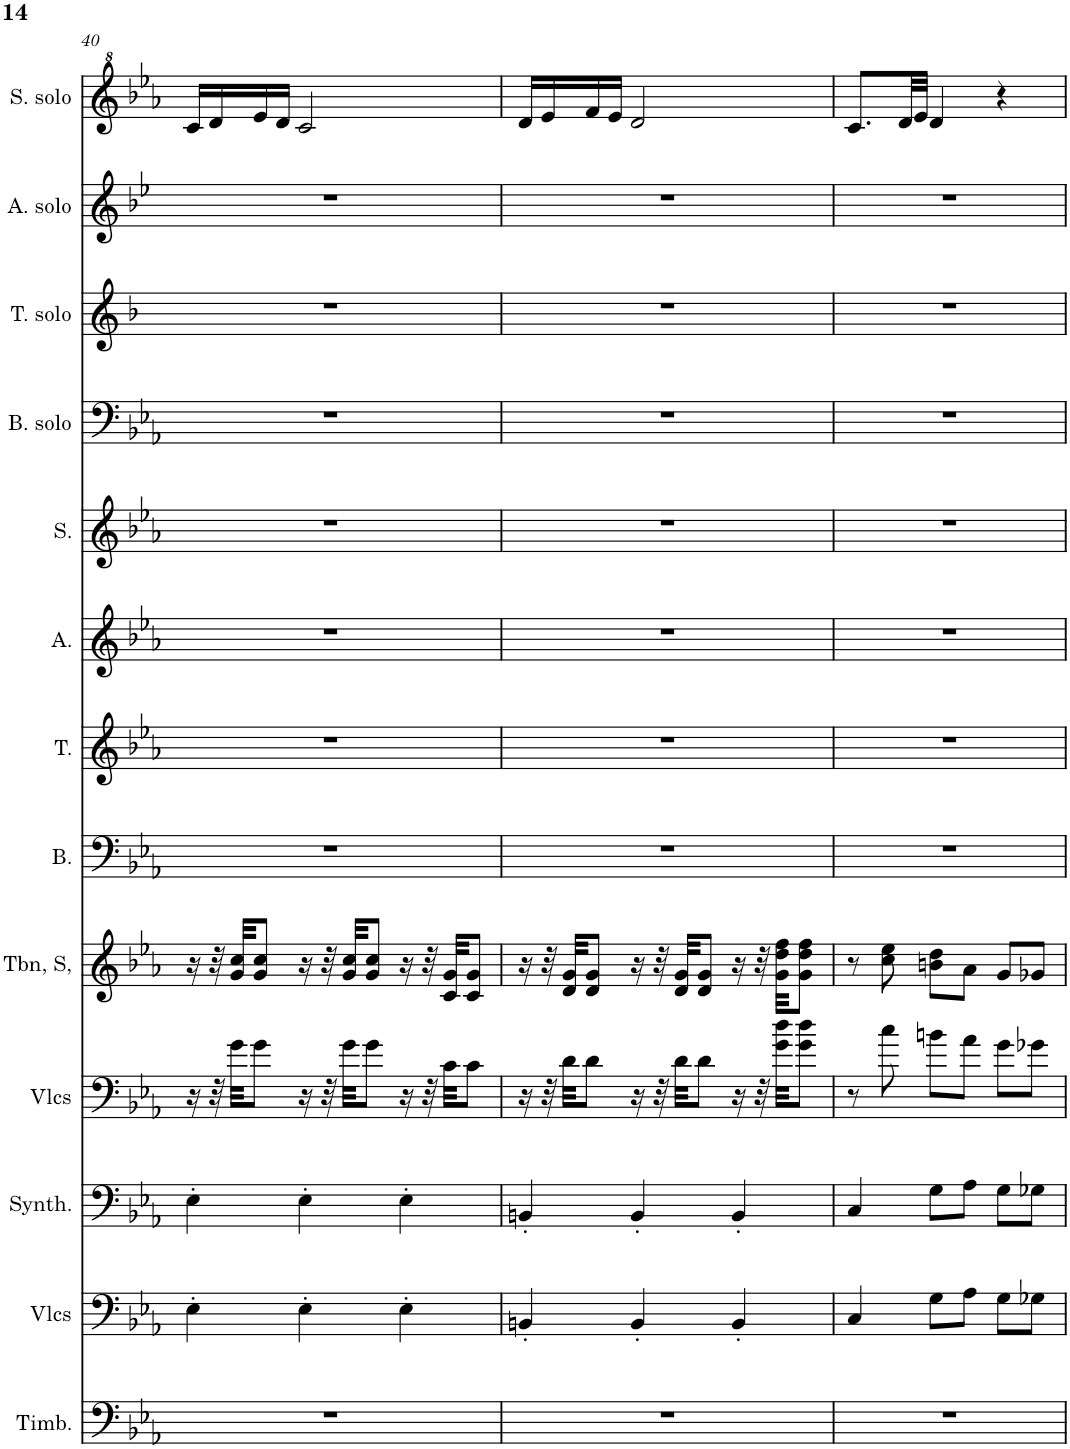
**kern	**kern	**kern	**kern	**kern	**kern	**kern	**kern	**kern	**kern	**kern	**kern	**kern
*part13	*part12	*part11	*part10	*part9	*part8	*part7	*part6	*part5	*part4	*part3	*part2	*part1
*staff13	*staff12	*staff11	*staff10	*staff9	*staff8	*staff7	*staff6	*staff5	*staff4	*staff3	*staff2	*staff1
*I"Timbales, Staff-1	*I"Violoncelles, D'Bass/Strings, etc	*I"Synthétiseur d'instruments à cordes, Synth strings, etc	*I"Violoncelles, Synth strings 2	*I"Trombone Soprano, 1st violins	*I"Basse	*I"Ténor	*I"Alto	*I"Soprano	*I"Bases Solo	*I"Tenor Solo	*I"Alto Solo	*I"Soprano Solo
*I'Timb.	*I'Vlcs	*I'Synth.	*I'Vlcs	*I'Tbn, S,	*I'B.	*I'T.	*I'A.	*I'S.	*I'B. solo	*I'T. solo	*I'A. solo	*I'S. solo
!!LO:PB:g=z
*clefF4	*clefF4	*clefF4	*clefF4	*clefG2	*clefF4	*clefG2	*clefG2	*clefG2	*clefF4	*clefG2	*clefG2	*clefG^2
*	*	*	*	*	*	*	*	*	*	*Trd8c14	*Trd4c7	*
*k[b-e-a-]	*k[b-e-a-]	*k[b-e-a-]	*k[b-e-a-]	*k[b-e-a-]	*k[b-e-a-]	*k[b-e-a-]	*k[b-e-a-]	*k[b-e-a-]	*k[b-e-a-]	*k[b-]	*k[b-e-]	*k[b-e-a-]
*M3/4	*M3/4	*M3/4	*M3/4	*M3/4	*M3/4	*M3/4	*M3/4	*M3/4	*M3/4	*M3/4	*M3/4	*M3/4
=40	=40	=40	=40	=40	=40	=40	=40	=40	=40	=40	=40	=40
2.r	4E-'\	4E-'\	16r	16r	2.r	2.r	2.r	2.r	2.r	2.r	2.r	16cc/LL
.	.	.	32r	32r	.	.	.	.	.	.	.	16dd/
.	.	.	32g\KKL	32g/ 32cc/KKL	.	.	.	.	.	.	.	.
.	.	.	8g\J	8g/ 8cc/J	.	.	.	.	.	.	.	16ee-/
.	.	.	.	.	.	.	.	.	.	.	.	16dd/JJ
.	4E-'\	4E-'\	16r	16r	.	.	.	.	.	.	.	2cc/
.	.	.	32r	32r	.	.	.	.	.	.	.	.
.	.	.	32g\KKL	32g/ 32cc/KKL	.	.	.	.	.	.	.	.
.	.	.	8g\J	8g/ 8cc/J	.	.	.	.	.	.	.	.
.	4E-'\	4E-'\	16r	16r	.	.	.	.	.	.	.	.
.	.	.	32r	32r	.	.	.	.	.	.	.	.
.	.	.	32c\KKL	32c/ 32g/KKL	.	.	.	.	.	.	.	.
.	.	.	8c\J	8c/ 8g/J	.	.	.	.	.	.	.	.
=41	=41	=41	=41	=41	=41	=41	=41	=41	=41	=41	=41	=41
2.r	4BBn'/	4BBn'/	16r	16r	2.r	2.r	2.r	2.r	2.r	2.r	2.r	16dd/LL
.	.	.	32r	32r	.	.	.	.	.	.	.	16ee-/
.	.	.	32d\KKL	32d/ 32g/KKL	.	.	.	.	.	.	.	.
.	.	.	8d\J	8d/ 8g/J	.	.	.	.	.	.	.	16ff/
.	.	.	.	.	.	.	.	.	.	.	.	16ee-/JJ
.	4BB'/	4BB'/	16r	16r	.	.	.	.	.	.	.	2dd/
.	.	.	32r	32r	.	.	.	.	.	.	.	.
.	.	.	32d\KKL	32d/ 32g/KKL	.	.	.	.	.	.	.	.
.	.	.	8d\J	8d/ 8g/J	.	.	.	.	.	.	.	.
.	4BB'/	4BB'/	16r	16r	.	.	.	.	.	.	.	.
.	.	.	32r	32r	.	.	.	.	.	.	.	.
.	.	.	32g\ 32dd\KKL	32g\ 32dd\ 32ff\KKL	.	.	.	.	.	.	.	.
.	.	.	8g\ 8dd\J	8g\ 8dd\ 8ff\J	.	.	.	.	.	.	.	.
=42	=42	=42	=42	=42	=42	=42	=42	=42	=42	=42	=42	=42
2.r	4C/	4C/	8r	8r	2.r	2.r	2.r	2.r	2.r	2.r	2.r	8.cc/L
.	.	.	8cc\	8cc\ 8ee-\	.	.	.	.	.	.	.	.
.	.	.	.	.	.	.	.	.	.	.	.	32dd/LL
.	.	.	.	.	.	.	.	.	.	.	.	32ee-/JJJ
.	8G\L	8G\L	8bn\L	8bn\ 8dd\L	.	.	.	.	.	.	.	4dd/
.	8A-\J	8A-\J	8a-\J	8a-\J	.	.	.	.	.	.	.	.
.	8G\L	8G\L	8g\L	8g/L	.	.	.	.	.	.	.	4r
.	8G-X\J	8G-X\J	8g-X\J	8g-X/J	.	.	.	.	.	.	.	.
=	=	=	=	=	=	=	=	=	=	=	=	=
*-	*-	*-	*-	*-	*-	*-	*-	*-	*-	*-	*-	*-
